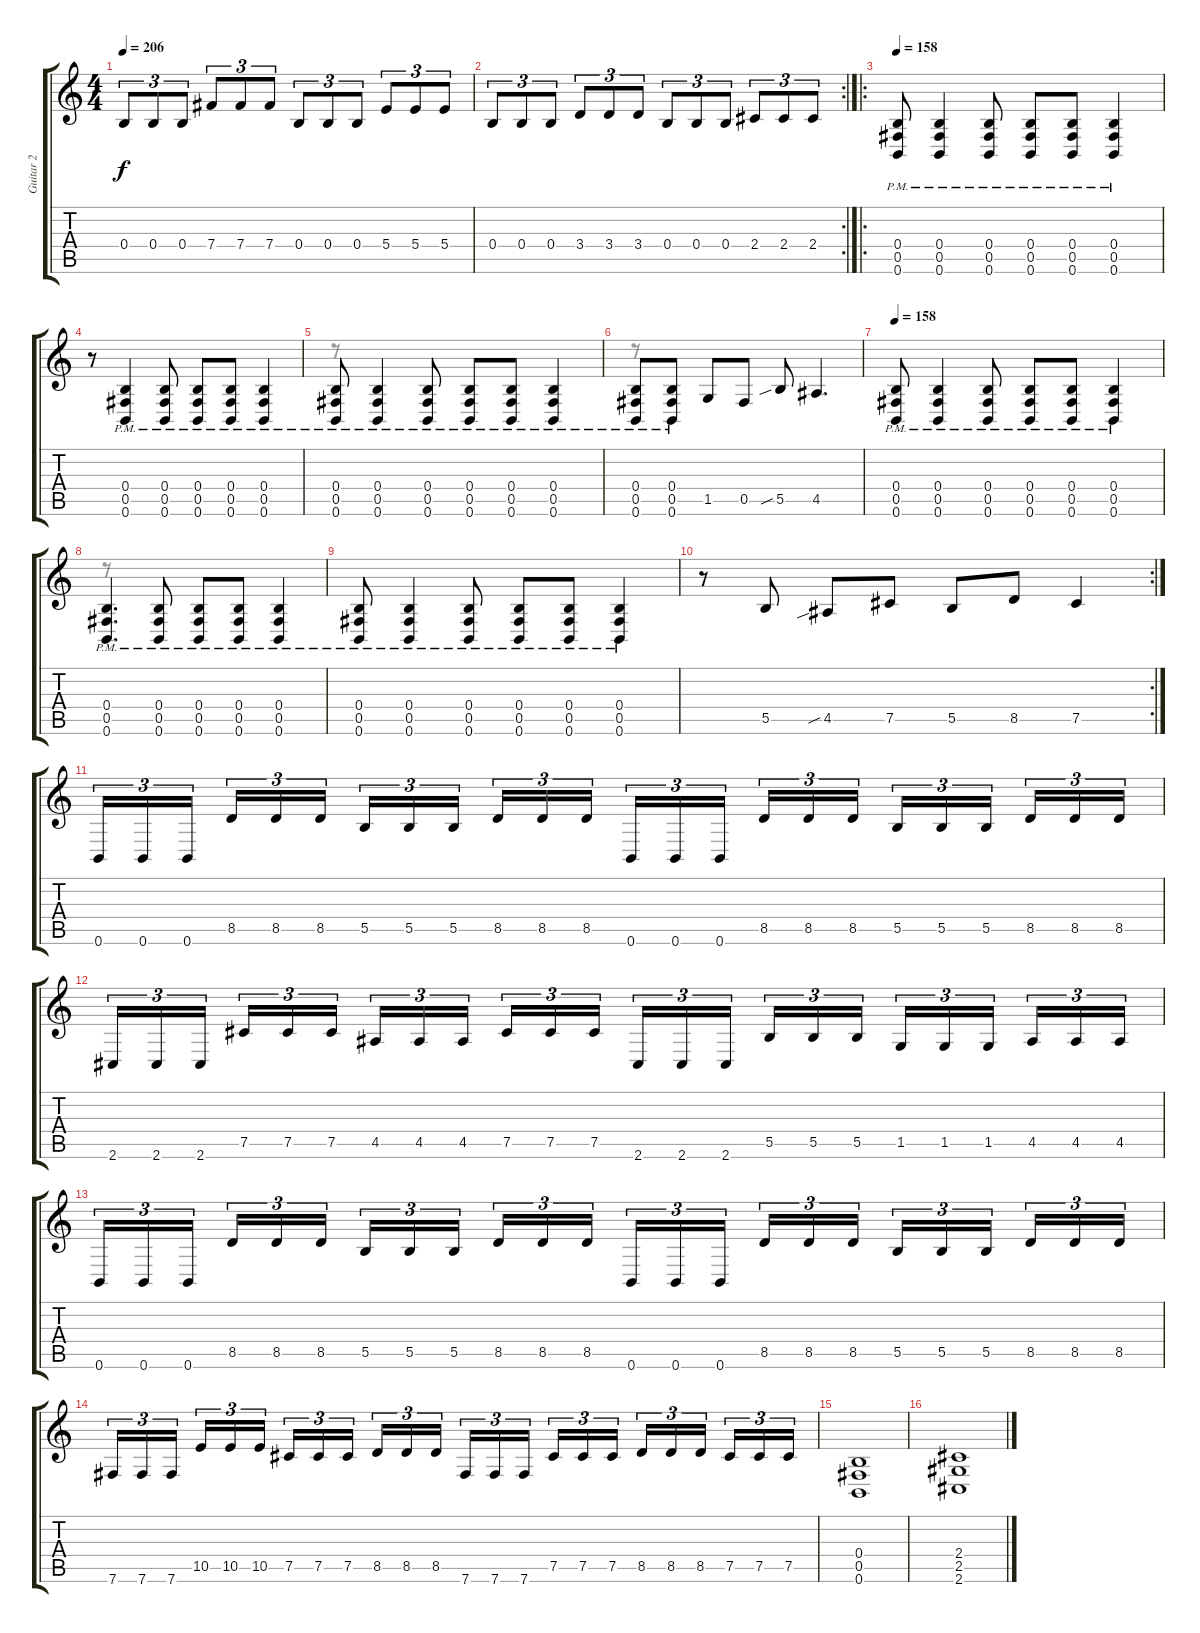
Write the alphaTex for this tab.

\track ("Guitar 2" "Guitar 2") {instrument distortionguitar}
\staff {score tabs}
\tuning (Db4 Ab3 E3 B2 Gb2 B1) {hide}
\voice
\ts (4 4)
\tempo 206
\clef g2
\ks c
0.4.8{tu (3 2) dy f} 0.4.8{tu (3 2)} 0.4.8{tu (3 2)} 7.4.8{tu (3 2)} 7.4.8{tu (3 2)} 7.4.8{tu (3 2)} 0.4.8{tu (3 2)} 0.4.8{tu (3 2)} 0.4.8{tu (3 2)} 5.4.8{tu (3 2)} 5.4.8{tu (3 2)} 5.4.8{tu (3 2)} |
\rc 2
0.4.8{tu (3 2)} 0.4.8{tu (3 2)} 0.4.8{tu (3 2)} 3.4.8{tu (3 2)} 3.4.8{tu (3 2)} 3.4.8{tu (3 2)} 0.4.8{tu (3 2)} 0.4.8{tu (3 2)} 0.4.8{tu (3 2)} 2.4.8{tu (3 2)} 2.4.8{tu (3 2)} 2.4.8{tu (3 2)} |
\ro
\tempo 158
(0.4{pm} 0.5{pm} 0.6{pm}).8 (0.4{pm} 0.5{pm} 0.6{pm}).4 (0.4{pm} 0.5{pm} 0.6{pm}).8 (0.4{pm} 0.5{pm} 0.6{pm}).8 (0.4{pm} 0.5{pm} 0.6{pm}).8 (0.4{pm} 0.5{pm} 0.6{pm}).4 |
r.8 (0.4{pm} 0.5{pm} 0.6{pm}).4 (0.4{pm} 0.5{pm} 0.6{pm}).8 (0.4{pm} 0.5{pm} 0.6{pm}).8 (0.4{pm} 0.5{pm} 0.6{pm}).8 (0.4{pm} 0.5{pm} 0.6{pm}).4 |
(0.4{pm} 0.5{pm} 0.6{pm}).8 (0.4{pm} 0.5{pm} 0.6{pm}).4 (0.4{pm} 0.5{pm} 0.6{pm}).8 (0.4{pm} 0.5{pm} 0.6{pm}).8 (0.4{pm} 0.5{pm} 0.6{pm}).8 (0.4{pm} 0.5{pm} 0.6{pm}).4 |
(0.4{pm} 0.5{pm} 0.6{pm}).8 (0.4{pm} 0.5{pm} 0.6{pm}).8 1.5.8 0.5.8 5.5{sib}.8 4.5.4{d} |
\tempo 158
(0.4{pm} 0.5{pm} 0.6{pm}).8 (0.4{pm} 0.5{pm} 0.6{pm}).4 (0.4{pm} 0.5{pm} 0.6{pm}).8 (0.4{pm} 0.5{pm} 0.6{pm}).8 (0.4{pm} 0.5{pm} 0.6{pm}).8 (0.4{pm} 0.5{pm} 0.6{pm}).4 |
(0.4{pm} 0.5{pm} 0.6{pm}).4{d} (0.4{pm} 0.5{pm} 0.6{pm}).8 (0.4{pm} 0.5{pm} 0.6{pm}).8 (0.4{pm} 0.5{pm} 0.6{pm}).8 (0.4{pm} 0.5{pm} 0.6{pm}).4 |
(0.4{pm} 0.5{pm} 0.6{pm}).8 (0.4{pm} 0.5{pm} 0.6{pm}).4 (0.4{pm} 0.5{pm} 0.6{pm}).8 (0.4{pm} 0.5{pm} 0.6{pm}).8 (0.4{pm} 0.5{pm} 0.6{pm}).8 (0.4{pm} 0.5{pm} 0.6{pm}).4 |
\rc 2
r.8 5.5.8 4.5{sib}.8 7.5.8 5.5.8 8.5.8 7.5.4 |
0.6.16{tu (3 2)} 0.6.16{tu (3 2)} 0.6.16{tu (3 2) beam splitsecondary} 8.5.16{tu (3 2)} 8.5.16{tu (3 2)} 8.5.16{tu (3 2)} 5.5.16{tu (3 2)} 5.5.16{tu (3 2)} 5.5.16{tu (3 2) beam splitsecondary} 8.5.16{tu (3 2)} 8.5.16{tu (3 2)} 8.5.16{tu (3 2)} 0.6.16{tu (3 2)} 0.6.16{tu (3 2)} 0.6.16{tu (3 2) beam splitsecondary} 8.5.16{tu (3 2)} 8.5.16{tu (3 2)} 8.5.16{tu (3 2)} 5.5.16{tu (3 2)} 5.5.16{tu (3 2)} 5.5.16{tu (3 2) beam splitsecondary} 8.5.16{tu (3 2)} 8.5.16{tu (3 2)} 8.5.16{tu (3 2)} |
2.6.16{tu (3 2)} 2.6.16{tu (3 2)} 2.6.16{tu (3 2) beam splitsecondary} 7.5.16{tu (3 2)} 7.5.16{tu (3 2)} 7.5.16{tu (3 2)} 4.5.16{tu (3 2)} 4.5.16{tu (3 2)} 4.5.16{tu (3 2) beam splitsecondary} 7.5.16{tu (3 2)} 7.5.16{tu (3 2)} 7.5.16{tu (3 2)} 2.6.16{tu (3 2)} 2.6.16{tu (3 2)} 2.6.16{tu (3 2) beam splitsecondary} 5.5.16{tu (3 2)} 5.5.16{tu (3 2)} 5.5.16{tu (3 2)} 1.5.16{tu (3 2)} 1.5.16{tu (3 2)} 1.5.16{tu (3 2) beam splitsecondary} 4.5.16{tu (3 2)} 4.5.16{tu (3 2)} 4.5.16{tu (3 2)} |
0.6.16{tu (3 2)} 0.6.16{tu (3 2)} 0.6.16{tu (3 2) beam splitsecondary} 8.5.16{tu (3 2)} 8.5.16{tu (3 2)} 8.5.16{tu (3 2)} 5.5.16{tu (3 2)} 5.5.16{tu (3 2)} 5.5.16{tu (3 2) beam splitsecondary} 8.5.16{tu (3 2)} 8.5.16{tu (3 2)} 8.5.16{tu (3 2)} 0.6.16{tu (3 2)} 0.6.16{tu (3 2)} 0.6.16{tu (3 2) beam splitsecondary} 8.5.16{tu (3 2)} 8.5.16{tu (3 2)} 8.5.16{tu (3 2)} 5.5.16{tu (3 2)} 5.5.16{tu (3 2)} 5.5.16{tu (3 2) beam splitsecondary} 8.5.16{tu (3 2)} 8.5.16{tu (3 2)} 8.5.16{tu (3 2)} |
7.6.16{tu (3 2)} 7.6.16{tu (3 2)} 7.6.16{tu (3 2) beam splitsecondary} 10.5.16{tu (3 2)} 10.5.16{tu (3 2)} 10.5.16{tu (3 2)} 7.5.16{tu (3 2)} 7.5.16{tu (3 2)} 7.5.16{tu (3 2) beam splitsecondary} 8.5.16{tu (3 2)} 8.5.16{tu (3 2)} 8.5.16{tu (3 2)} 7.6.16{tu (3 2)} 7.6.16{tu (3 2)} 7.6.16{tu (3 2) beam splitsecondary} 7.5.16{tu (3 2)} 7.5.16{tu (3 2)} 7.5.16{tu (3 2)} 8.5.16{tu (3 2)} 8.5.16{tu (3 2)} 8.5.16{tu (3 2) beam splitsecondary} 7.5.16{tu (3 2)} 7.5.16{tu (3 2)} 7.5.16{tu (3 2)} |
(0.4 0.5 0.6).1 |
(2.4 2.5 2.6).1
\voice
\clef g2
\ottava regular
\simile none
\ks c
|
|
|
r.8 |
r.8 |
r.8 |
|
r.8 |
|
|
|
|
|
|
|
